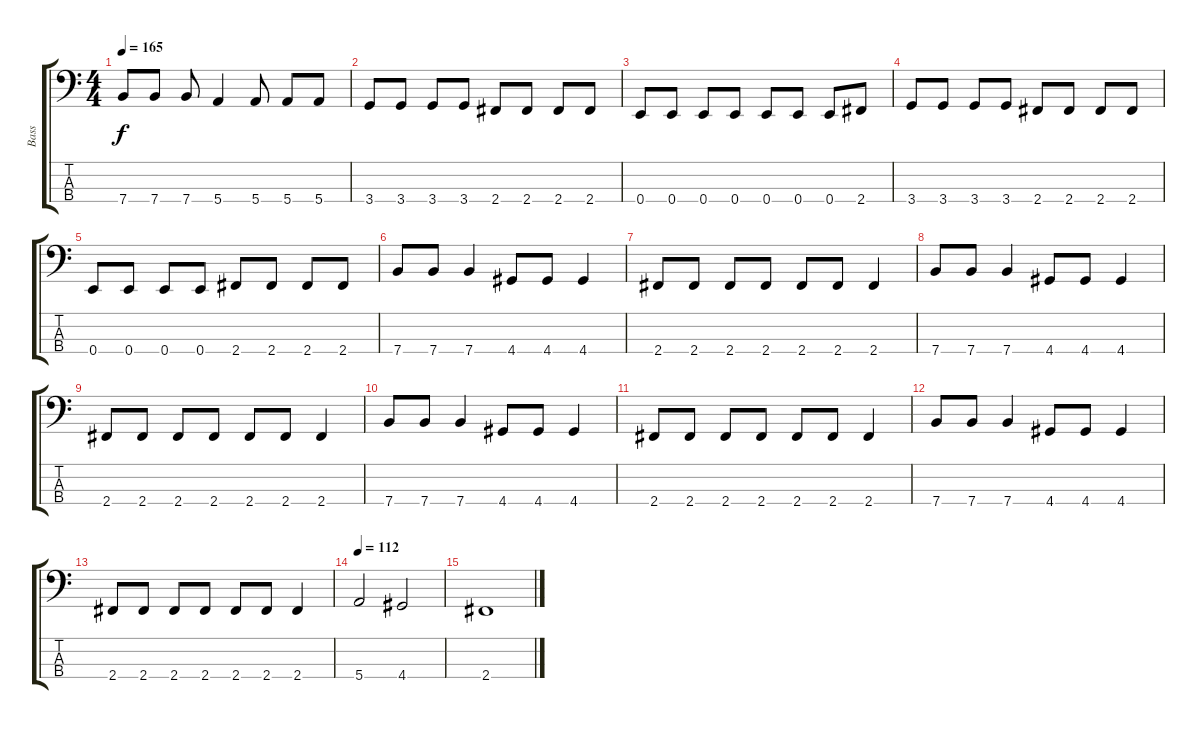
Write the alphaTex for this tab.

\track ("Bass" "Bass") {instrument electricbasspick}
\staff {score tabs}
\tuning (G2 D2 A1 E1) {hide}
\ts (4 4)
\tempo 165
\clef f4
\ks c
7.4.8{dy f} 7.4.8 7.4.8 5.4.4 5.4.8 5.4.8 5.4.8 |
3.4.8 3.4.8 3.4.8 3.4.8 2.4.8 2.4.8 2.4.8 2.4.8 |
0.4.8 0.4.8 0.4.8 0.4.8 0.4.8 0.4.8 0.4.8 2.4.8 |
3.4.8 3.4.8 3.4.8 3.4.8 2.4.8 2.4.8 2.4.8 2.4.8 |
0.4.8 0.4.8 0.4.8 0.4.8 2.4.8 2.4.8 2.4.8 2.4.8 |
7.4.8 7.4.8 7.4.4 4.4.8 4.4.8 4.4.4 |
2.4.8 2.4.8 2.4.8 2.4.8 2.4.8 2.4.8 2.4.4 |
7.4.8 7.4.8 7.4.4 4.4.8 4.4.8 4.4.4 |
2.4.8 2.4.8 2.4.8 2.4.8 2.4.8 2.4.8 2.4.4 |
7.4.8 7.4.8 7.4.4 4.4.8 4.4.8 4.4.4 |
2.4.8 2.4.8 2.4.8 2.4.8 2.4.8 2.4.8 2.4.4 |
7.4.8 7.4.8 7.4.4 4.4.8 4.4.8 4.4.4 |
2.4.8 2.4.8 2.4.8 2.4.8 2.4.8 2.4.8 2.4.4 |
\tempo 112
5.4.2 4.4.2 |
2.4.1
